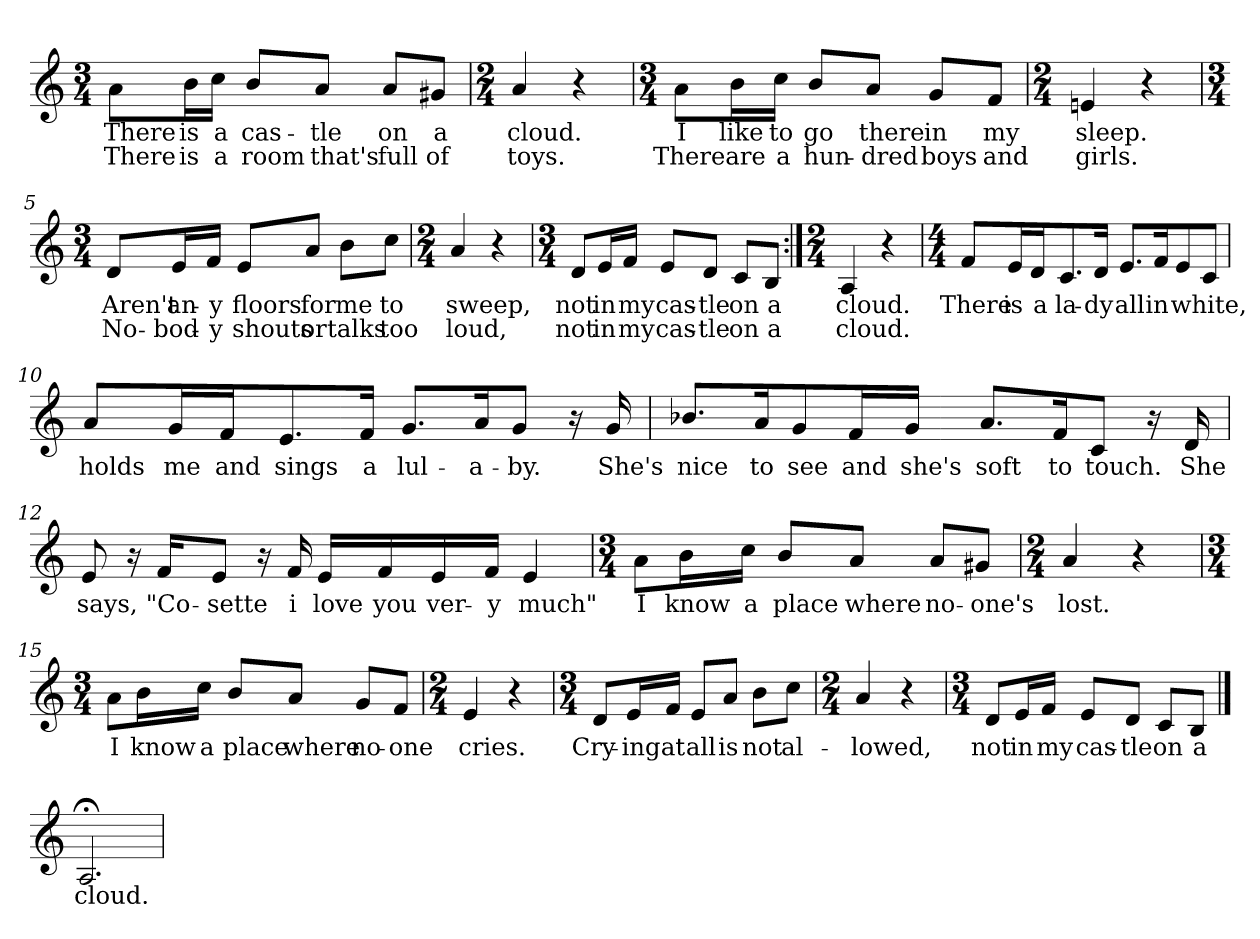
**kern	**text	**text
*part1	*part1	*part1
*staff1	*staff1	*staff1
*clefG2	*	*
*k[]	*	*
*C:	*	*
*M3/4	*	*
=1	=1	=1
8a\L	There	There
16b\L	is	is
16cc\JJ	a	a
8b/L	cas-	room
8a/J	-tle	that's
8a/L	on	full
8g#X/J	a	of
=2	=2	=2
*M2/4	*	*
4a/	cloud.	toys.
4r	.	.
=3	=3	=3
*M3/4	*	*
8a\L	I	There
16b\L	like	are
16cc\JJ	to	a
8b/L	go	hun-
8a/J	there	-dred
8g/L	in	boys
8f/J	my	and
!!LO:LB:g=z
=4	=4	=4
*M2/4	*	*
4en/	sleep.	girls.
4r	.	.
=5	=5	=5
*M3/4	*	*
8d/L	Aren't	No-
16e/L	an-	-bod-
16f/JJ	-y	-y
8e/L	floors	-shouts
8a/J	for	or
8b\L	me	talks
8cc\J	to	too
=6	=6	=6
*M2/4	*	*
4a/	sweep,	loud,
4r	.	.
=7	=7	=7
*M3/4	*	*
8d/L	not	not
16e/L	in	in
16f/JJ	my	my
8e/L	cas-	cas-
8d/J	-tle	-tle
8c/L	on	on
8B/J	a	a
!!LO:LB:g=z
=8:|!	=8:|!	=8:|!
*M2/4	*	*
4A/	cloud.	cloud.
4r	.	.
=9	=9	=9
*M4/4	*	*
8f/L	There	.
16e/L	is	.
16d/J	a	.
8.c/	la-	.
16d/Jk	-dy	.
8.e/L	all	.
16f/K	in	.
8e/	white,	.
8c/J	.	.
=10	=10	=10
8a/L	holds	.
16g/L	me	.
16f/J	and	.
8.e/	sings	.
16f/Jk	a	.
8.g/L	lul-	.
16a/K	-a-	.
8g/J	-by.	.
16r	.	.
16g/	She's	.
!!LO:LB:g=z
=11	=11	=11
8.b-X/L	nice	.
16a/K	to	.
8g/	see	.
16f/L	and	.
16g/JJ	she's	.
8.a/L	soft	.
16f/K	to	.
8c/J	touch.	.
16r	.	.
16d/	She	.
=12	=12	=12
8e/	says,	.
16r	.	.
16f/KL	"Co-	.
8e/J	-sette	.
16r	.	.
16f/	i	.
16e/LL	love	.
16f/	you	.
16e/	ver-	.
16f/JJ	-y	.
4e/	much"	.
!!LO:LB:g=z
=13	=13	=13
*M3/4	*	*
8a\L	I	.
16b\L	know	.
16cc\JJ	a	.
8b/L	place	.
8a/J	where	.
8a/L	no-	.
8g#X/J	-one's	.
=14	=14	=14
*M2/4	*	*
4a/	lost.	.
4r	.	.
=15	=15	=15
*M3/4	*	*
8a\L	I	.
16b\L	know	.
16cc\JJ	a	.
8b/L	place	.
8a/J	where	.
8g/L	no-	.
8f/J	-one	.
=16	=16	=16
*M2/4	*	*
4e/	cries.	.
4r	.	.
!!LO:LB:g=z
=17	=17	=17
*M3/4	*	*
8d/L	Cry-	.
16e/L	-ing	.
16f/JJ	at	.
8e/L	all	.
8a/J	is	.
8b\L	not	.
8cc\J	al-	.
=18	=18	=18
*M2/4	*	*
4a/	-lowed,	.
4r	.	.
=19	=19	=19
*M3/4	*	*
8d/L	not	.
16e/L	in	.
16f/JJ	my	.
8e/L	cas-	.
8d/J	-tle	.
8c/L	on	.
8B/J	a	.
==20	==20	==20
2.A;</	cloud.	.
=	=	=
*-	*-	*-
